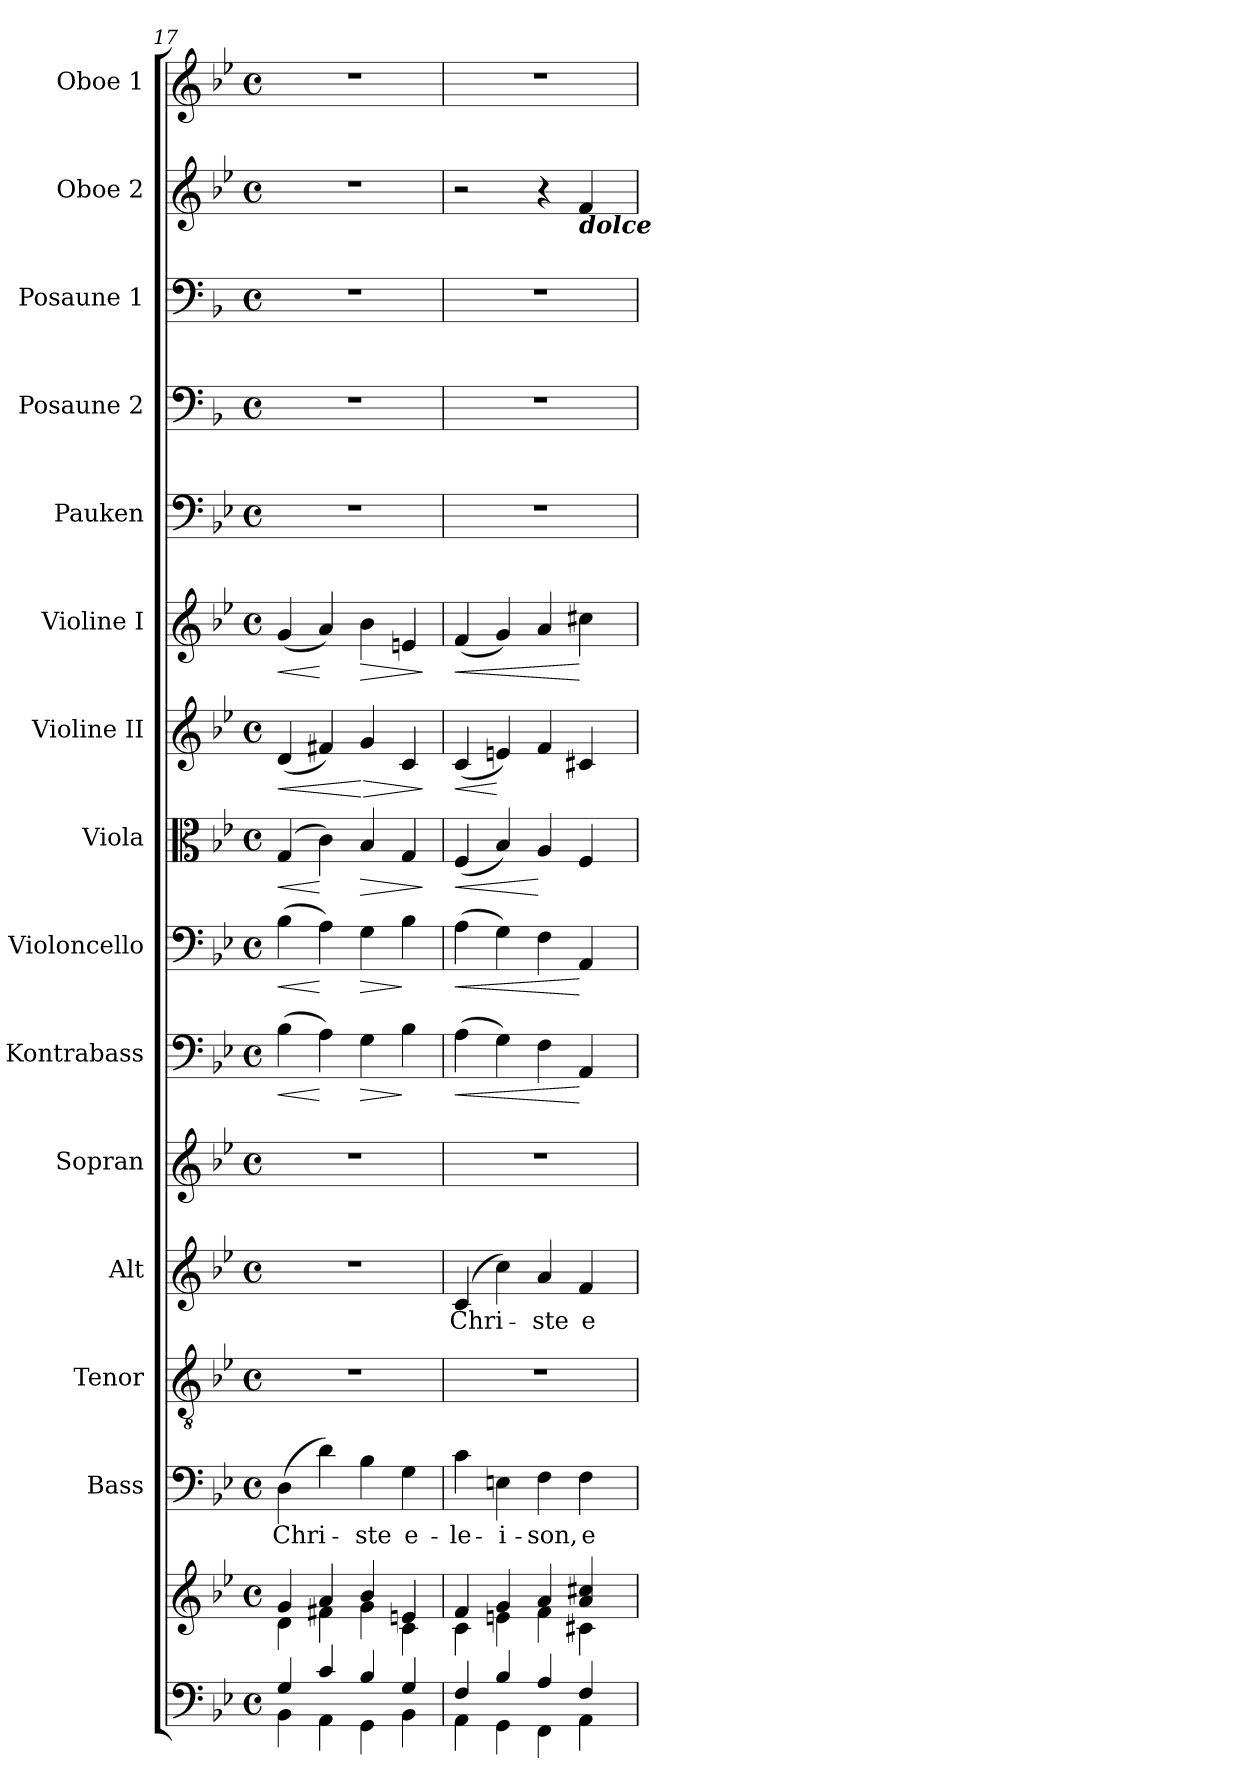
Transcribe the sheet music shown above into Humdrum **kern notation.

**kern	**kern	**kern	**text	**kern	**kern	**text	**kern	**kern	**dynam	**kern	**dynam	**kern	**dynam	**kern	**dynam	**kern	**dynam	**kern	**kern	**kern	**kern	**kern
*part15	*part15	*part14	*part14	*part13	*part12	*part12	*part11	*part10	*part10	*part9	*part9	*part8	*part8	*part7	*part7	*part6	*part6	*part5	*part4	*part3	*part2	*part1
*staff16	*staff15	*staff14	*staff14	*staff13	*staff12	*staff12	*staff11	*staff10	*staff10	*staff9	*staff9	*staff8	*staff8	*staff7	*staff7	*staff6	*staff6	*staff5	*staff4	*staff3	*staff2	*staff1
*	*	*I"Bass	*	*I"Tenor	*I"Alt	*	*I"Sopran	*I"Kontrabass	*	*I"Violoncello	*	*I"Viola	*	*I"Violine II	*	*I"Violine I	*	*I"Pauken	*I"Posaune 2	*I"Posaune 1	*I"Oboe 2	*I"Oboe 1
*	*	*I'B.	*	*I'T.	*I'A.	*	*I'S.	*I'Kb.	*	*I'Vc.	*	*I'Vla.	*	*I'Vl. II	*	*I'Vl. I	*	*I'Pk.	*I'Pos. 2	*I'Pos. 1	*I'Ob. 2	*I'Ob. 1
*clefF4	*clefG2	*clefF4	*	*clefGv2	*clefG2	*	*clefG2	*clefF4	*	*clefF4	*	*clefC3	*	*clefG2	*	*clefG2	*	*clefF4	*clefF4	*clefF4	*clefG2	*clefG2
*	*	*	*	*	*	*	*	*ITrd7c12	*	*	*	*	*	*	*	*	*	*	*ITrd4c7	*ITrd4c7	*	*
*k[b-e-]	*k[b-e-]	*k[b-e-]	*	*k[b-e-]	*k[b-e-]	*	*k[b-e-]	*k[b-e-]	*	*k[b-e-]	*	*k[b-e-]	*	*k[b-e-]	*	*k[b-e-]	*	*k[b-e-]	*k[b-e-]	*k[b-e-]	*k[b-e-]	*k[b-e-]
*B-:	*B-:	*B-:	*	*B-:	*B-:	*	*B-:	*B-:	*	*B-:	*	*B-:	*	*B-:	*	*B-:	*	*B-:	*B-:	*B-:	*B-:	*B-:
*M4/4	*M4/4	*M4/4	*	*M4/4	*M4/4	*	*M4/4	*M4/4	*	*M4/4	*	*M4/4	*	*M4/4	*	*M4/4	*	*M4/4	*M4/4	*M4/4	*M4/4	*M4/4
*met(c)	*met(c)	*met(c)	*	*met(c)	*met(c)	*	*met(c)	*met(c)	*	*met(c)	*	*met(c)	*	*met(c)	*	*met(c)	*	*met(c)	*met(c)	*met(c)	*met(c)	*met(c)
=17	=17	=17	=17	=17	=17	=17	=17	=17	=17	=17	=17	=17	=17	=17	=17	=17	=17	=17	=17	=17	=17	=17
*^	*^	*	*	*	*	*	*	*	*	*	*	*	*	*	*	*	*	*	*	*	*	*
!	!	!	!	!	!LO:LY:b	!	!	!	!	!	!LO:HP:b	!	!LO:HP:b	!	!LO:HP:b	!	!LO:HP:b	!	!LO:HP:b	!	!	!	!	!
4G/	4BB-\	4g/	4d\	(>4D\	Chri-	1r	1r	.	1r	(>4BB-\	<	(>4B-\	<	(4G/	<	(<4d/	<	(<4g/	<	1r	1r	1r	1r	1r
4c/	4AA\	4a/	4f#X\	4d\)	.	.	.	.	.	4AA\)	[	4A\)	[	4c\)	[	4f#X/)	.	4a/)	[	.	.	.	.	.
!	!	!	!	!	!LO:LY:b	!	!	!	!	!	!LO:HP:b	!	!LO:HP:b	!	!LO:HP:b	!	!LO:HP:n=1:b	!	!LO:HP:b	!	!	!	!	!
4B-/	4GG\	4b-/	4g\	4B-\	-ste	.	.	.	.	4GG\	>	4G\	>	4B-/	>	4g/	[ >	4b-\	>	.	.	.	.	.
!	!	!	!	!	!LO:LY:b	!	!	!	!	!	!	!	!	!	!	!	!	!	!	!	!	!	!	!
4G/	4BB-\	4en/	4c\	4G\	e-	.	.	.	.	4BB-\	]	4B-\	]	4G/	.	4c/	.	4en/	.	.	.	.	.	.
*v	*v	*	*	*	*	*	*	*	*	*	*	*	*	*	*	*	*	*	*	*	*	*	*	*
*	*v	*v	*	*	*	*	*	*	*	*	*	*	*	*	*	*	*	*	*	*	*	*	*
.	.	.	.	.	.	.	.	.	.	.	.	.	]	.	]	.	]	.	.	.	.	.
=18	=18	=18	=18	=18	=18	=18	=18	=18	=18	=18	=18	=18	=18	=18	=18	=18	=18	=18	=18	=18	=18	=18
*^	*^	*	*	*	*	*	*	*	*	*	*	*	*	*	*	*	*	*	*	*	*	*
!	!	!	!	!	!LO:LY:b	!	!	!LO:LY:b	!	!	!LO:HP:b	!	!LO:HP:b	!	!LO:HP:b	!	!LO:HP:b	!	!LO:HP:b	!	!	!	!	!
4F/	4AA\	4f/	4c\	4c\	-le-	1r	(4c/	Chri-	1r	(>4AA\	<	(>4A\	<	(<4F/	<	(<4c/	<	(<4f/	<	1r	1r	1r	2r	1r
!	!	!	!	!	!LO:LY:b	!	!	!	!	!	!	!	!	!	!	!	!	!	!	!	!	!	!	!
4B-/	4GG\	4g/	4en\	4En\	-i-	.	4cc\)	.	.	4GG\)	.	4G\)	.	4B-/)	.	4en/)	[	4g/)	.	.	.	.	.	.
!	!	!	!	!	!LO:LY:b	!	!	!LO:LY:b	!	!	!	!	!	!	!	!	!	!	!	!	!	!	!	!
4A/	4FF\	4a/	4f\	4F\	-son,	.	4a/	-ste	.	4FF\	.	4F\	.	4A/	[	4f/	.	4a/	.	.	.	.	4r	.
!	!	!	!	!	!	!	!	!	!	!	!	!	!	!	!	!	!	!	!	!	!	!	!LO:TX:b:Bi:t=dolce	!
!	!	!	!	!	!LO:LY:b	!	!	!LO:LY:b	!	!	!	!	!	!	!	!	!	!	!	!	!	!	!	!
4F/	4AA\	4a/ 4cc#X/	4c#X\	4F\	e-	.	4f/	e-	.	4AAA/	[	4AA/	[	4F/	.	4c#X/	.	4cc#X\	[	.	.	.	4f/	.
*v	*v	*	*	*	*	*	*	*	*	*	*	*	*	*	*	*	*	*	*	*	*	*	*	*
*	*v	*v	*	*	*	*	*	*	*	*	*	*	*	*	*	*	*	*	*	*	*	*	*
=	=	=	=	=	=	=	=	=	=	=	=	=	=	=	=	=	=	=	=	=	=	=
*-	*-	*-	*-	*-	*-	*-	*-	*-	*-	*-	*-	*-	*-	*-	*-	*-	*-	*-	*-	*-	*-	*-
